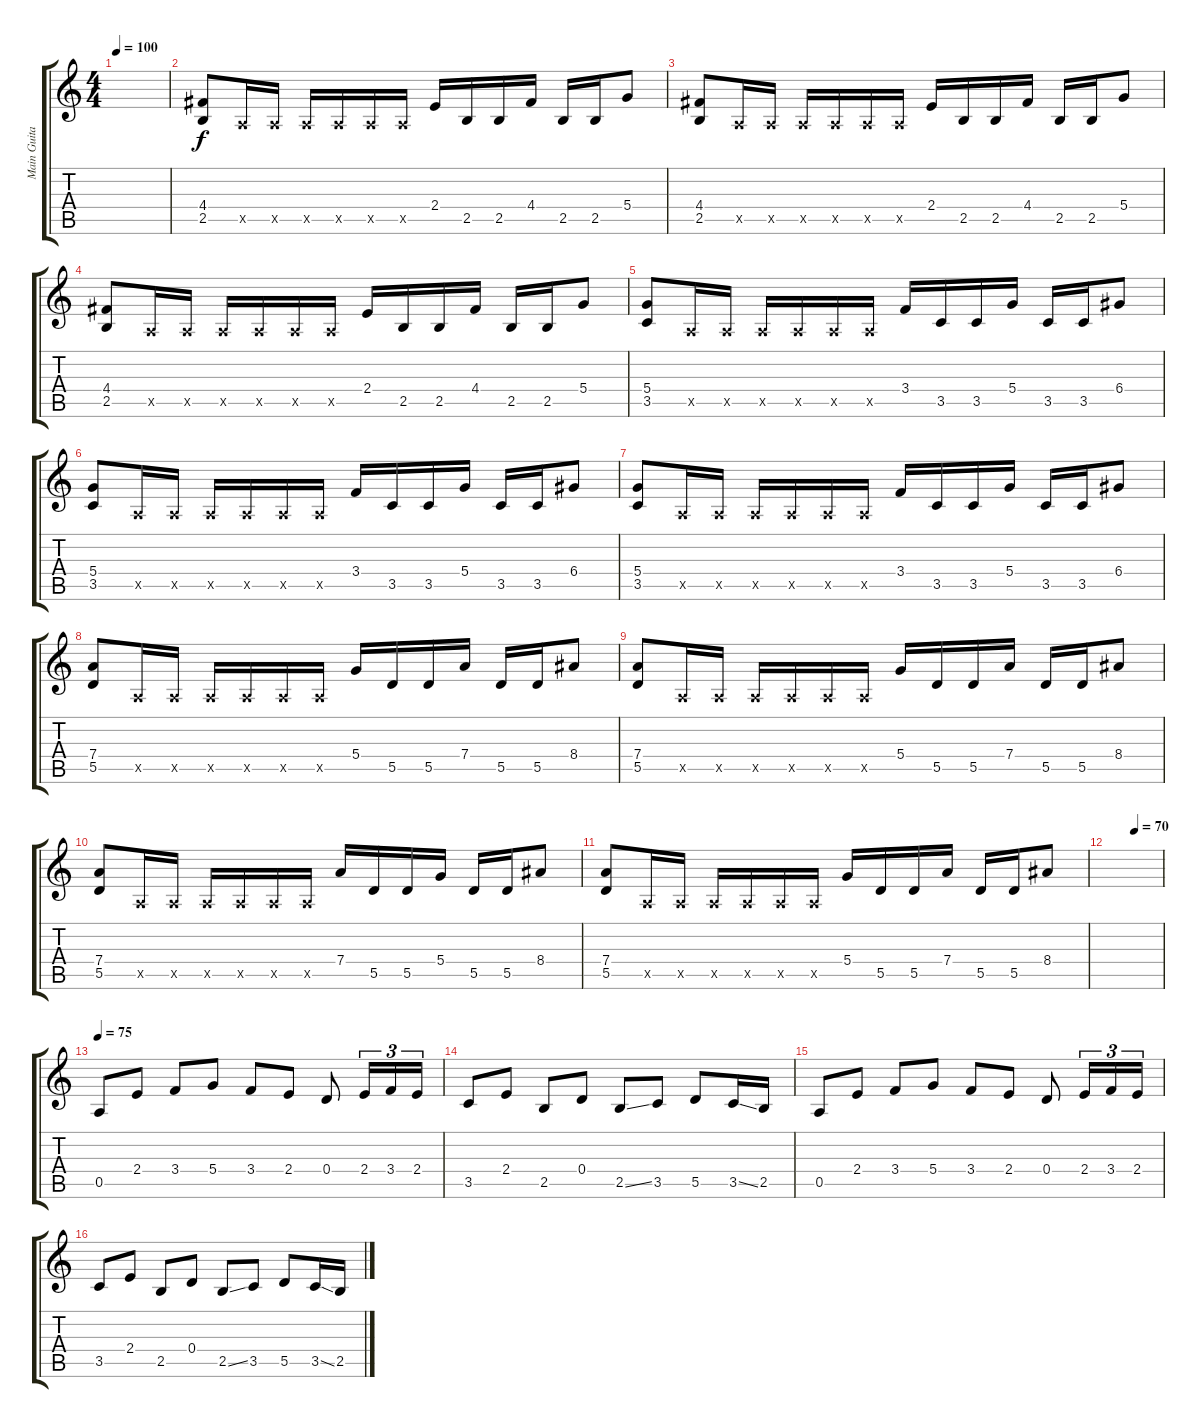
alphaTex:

\track ("Main Guitar" "Main Guita") {instrument electricguitarclean}
\staff {score tabs}
\tuning (E4 B3 G3 D3 A2 E2) {hide}
\ts (4 4)
\tempo 100
\clef g2
\ks c
|
(4.4 2.5).8 0.5{x}.16 0.5{x}.16 0.5{x}.16 0.5{x}.16 0.5{x}.16 0.5{x}.16 2.4.16 2.5.16 2.5.16 4.4.16 2.5.16 2.5.16 5.4.8 |
(4.4 2.5).8 0.5{x}.16 0.5{x}.16 0.5{x}.16 0.5{x}.16 0.5{x}.16 0.5{x}.16 2.4.16 2.5.16 2.5.16 4.4.16 2.5.16 2.5.16 5.4.8 |
(4.4 2.5).8 0.5{x}.16 0.5{x}.16 0.5{x}.16 0.5{x}.16 0.5{x}.16 0.5{x}.16 2.4.16 2.5.16 2.5.16 4.4.16 2.5.16 2.5.16 5.4.8 |
(5.4 3.5).8 0.5{x}.16 0.5{x}.16 0.5{x}.16 0.5{x}.16 0.5{x}.16 0.5{x}.16 3.4.16 3.5.16 3.5.16 5.4.16 3.5.16 3.5.16 6.4.8 |
(5.4 3.5).8 0.5{x}.16 0.5{x}.16 0.5{x}.16 0.5{x}.16 0.5{x}.16 0.5{x}.16 3.4.16 3.5.16 3.5.16 5.4.16 3.5.16 3.5.16 6.4.8 |
(5.4 3.5).8 0.5{x}.16 0.5{x}.16 0.5{x}.16 0.5{x}.16 0.5{x}.16 0.5{x}.16 3.4.16 3.5.16 3.5.16 5.4.16 3.5.16 3.5.16 6.4.8 |
(7.4 5.5).8 0.5{x}.16 0.5{x}.16 0.5{x}.16 0.5{x}.16 0.5{x}.16 0.5{x}.16 5.4.16 5.5.16 5.5.16 7.4.16 5.5.16 5.5.16 8.4.8 |
(7.4 5.5).8 0.5{x}.16 0.5{x}.16 0.5{x}.16 0.5{x}.16 0.5{x}.16 0.5{x}.16 5.4.16 5.5.16 5.5.16 7.4.16 5.5.16 5.5.16 8.4.8 |
(7.4 5.5).8 0.5{x}.16 0.5{x}.16 0.5{x}.16 0.5{x}.16 0.5{x}.16 0.5{x}.16 7.4.16 5.5.16 5.5.16 5.4.16 5.5.16 5.5.16 8.4.8 |
(7.4 5.5).8 0.5{x}.16 0.5{x}.16 0.5{x}.16 0.5{x}.16 0.5{x}.16 0.5{x}.16 5.4.16 5.5.16 5.5.16 7.4.16 5.5.16 5.5.16 8.4.8 |
\tempo (70 0.5)
|
\tempo 75
0.5.8{instrument electricguitarclean} 2.4.8 3.4.8 5.4.8 3.4.8 2.4.8 0.4.8 2.4.16{tu (3 2)} 3.4.16{tu (3 2)} 2.4.16{tu (3 2)} |
3.5.8 2.4.8 2.5.8 0.4.8 2.5{ss}.8 3.5.8 5.5.8 3.5{ss}.16 2.5.16 |
0.5.8 2.4.8 3.4.8 5.4.8 3.4.8 2.4.8 0.4.8 2.4.16{tu (3 2)} 3.4.16{tu (3 2)} 2.4.16{tu (3 2)} |
3.5.8 2.4.8 2.5.8 0.4.8 2.5{ss}.8 3.5.8 5.5.8 3.5{ss}.16 2.5.16
